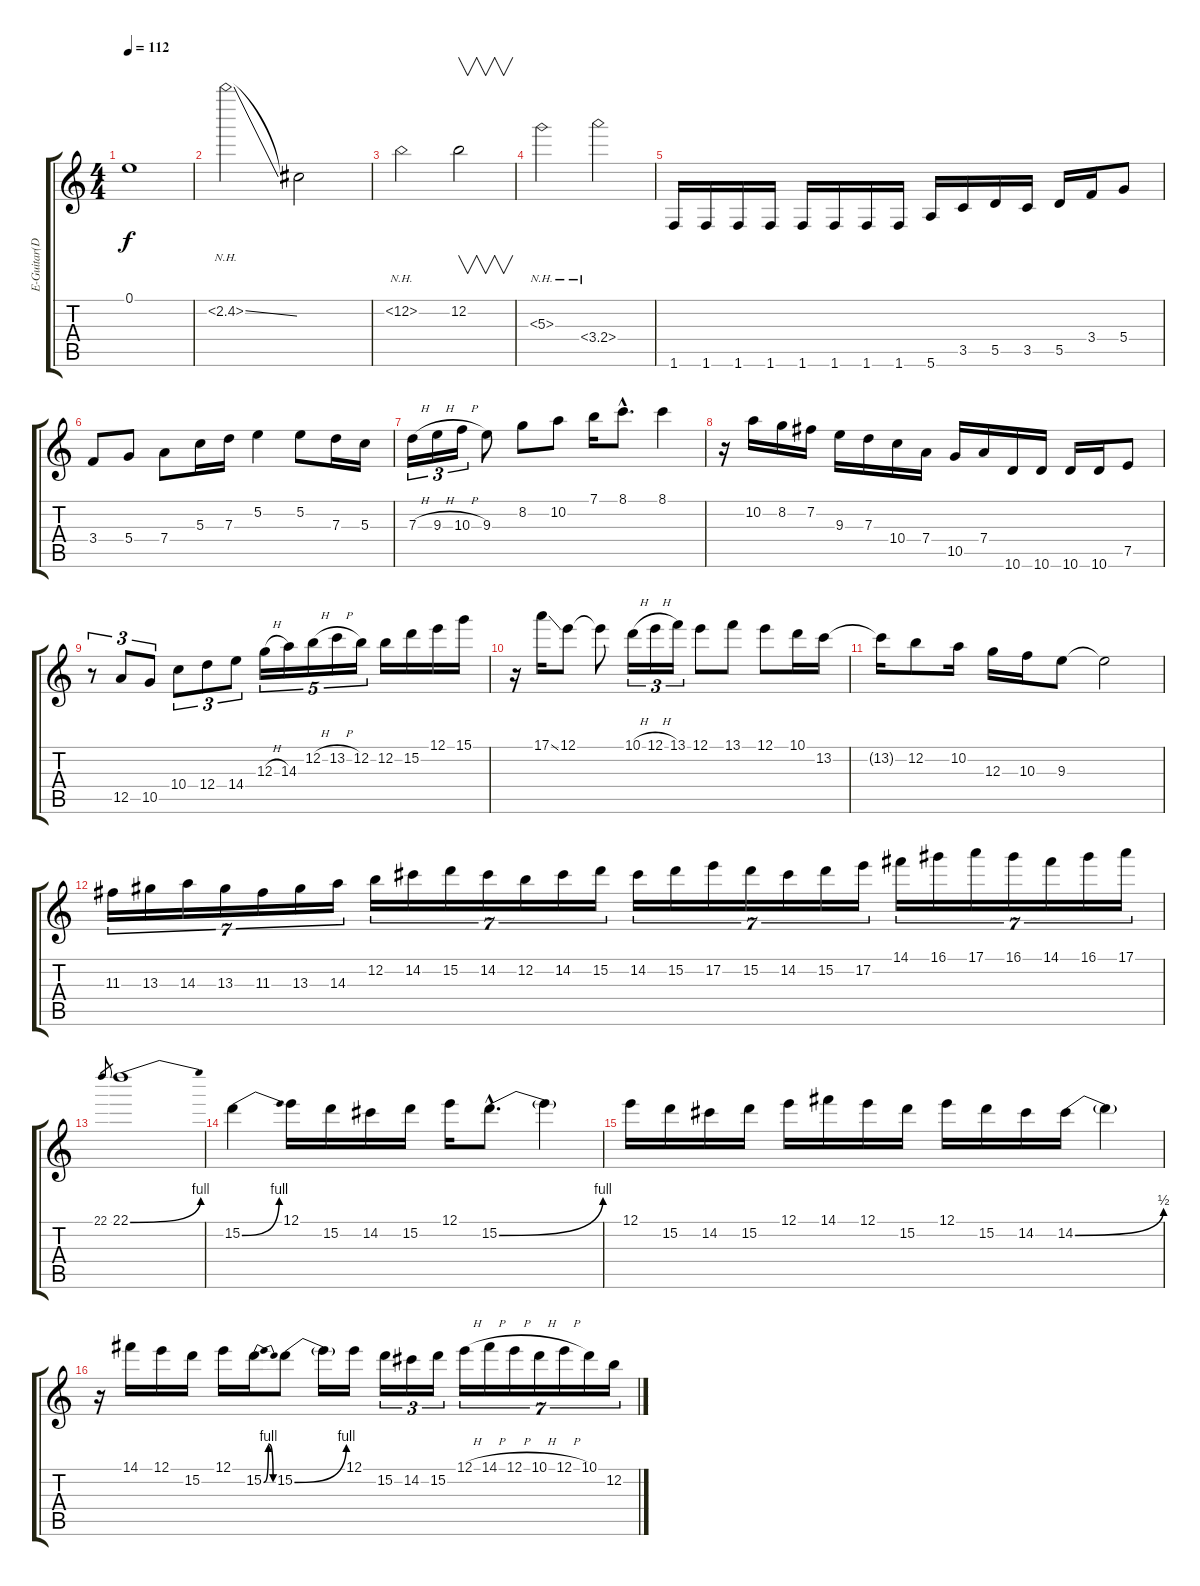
\track ("E-Guitar(Distortion)" "E-Guitar(D") {instrument distortionguitar}
\staff {score tabs}
\tuning (E4 B3 G3 D3 A2 E2) {hide}
\ts (4 4)
\tempo 112
\clef g2
\ks c
0.1.1{dy f} |
2.2{nh ss}.2 2.2{t}.2 |
12.2{nh}.2 12.2.2{v} |
5.3{nh}.2 3.4{nh}.2 |
1.6.16 1.6.16 1.6.16 1.6.16 1.6.16 1.6.16 1.6.16 1.6.16 5.6.16 3.5.16 5.5.16 3.5.16 5.5.16 3.4.16 5.4.8 |
3.4.8 5.4.8 7.4.8 5.3.16 7.3.16 5.2.4 5.2.8 7.3.16 5.3.16 |
7.3{h}.16{tu (3 2)} 9.3{h}.16{tu (3 2)} 10.3{h}.16{tu (3 2)} 9.3.8 8.2.8 10.2.8 7.1.16 8.1{hac}.8{d} 8.1.4 |
r.16 10.2.16 8.2.16 7.2.16 9.3.16 7.3.16 10.4.16 7.4.16 10.5.16 7.4.16 10.6.16 10.6.16 10.6.16 10.6.16 7.5.8 |
r.8{tu (3 2)} 12.5.8{tu (3 2)} 10.5.8{tu (3 2)} 10.4.8{tu (3 2)} 12.4.8{tu (3 2)} 14.4.8{tu (3 2)} 12.3{h}.16{tu (5 4)} 14.3.16{tu (5 4)} 12.2{h}.16{tu (5 4)} 13.2{h}.16{tu (5 4)} 12.2.16{tu (5 4)} 12.2.16 15.2.16 12.1.16 15.1.16 |
r.16 17.1{ss}.16 12.1.8 12.1{t}.8 10.1{h}.16{tu (3 2)} 12.1{h}.16{tu (3 2)} 13.1.16{tu (3 2)} 12.1.8 13.1.8 12.1.8 10.1.16 13.2.16 |
13.2{t}.16 12.2.8 10.2.16 12.3.16 10.3.16 9.3.8 9.3{t}.2 |
11.3.16{tu (7 4)} 13.3.16{tu (7 4)} 14.3.16{tu (7 4)} 13.3.16{tu (7 4)} 11.3.16{tu (7 4)} 13.3.16{tu (7 4)} 14.3.16{tu (7 4)} 12.2.16{tu (7 4)} 14.2.16{tu (7 4)} 15.2.16{tu (7 4)} 14.2.16{tu (7 4)} 12.2.16{tu (7 4)} 14.2.16{tu (7 4)} 15.2.16{tu (7 4)} 14.2.16{tu (7 4)} 15.2.16{tu (7 4)} 17.2.16{tu (7 4)} 15.2.16{tu (7 4)} 14.2.16{tu (7 4)} 15.2.16{tu (7 4)} 17.2.16{tu (7 4)} 14.1.16{tu (7 4)} 16.1.16{tu (7 4)} 17.1.16{tu (7 4)} 16.1.16{tu (7 4)} 14.1.16{tu (7 4)} 16.1.16{tu (7 4)} 17.1.16{tu (7 4)} |
22.1.8{gr} 22.1{be (bend 0 0 60 4)}.1 |
15.2{be (bend 0 0 60 4)}.4 12.1.16 15.2.16 14.2.16 15.2.16 12.1.16 15.2{be (bend 0 0 60 4) hac}.8{d} 15.2{t}.4 |
12.1.16 15.2.16 14.2.16 15.2.16 12.1.16 14.1.16 12.1.16 15.2.16 12.1.16 15.2.16 14.2.16 14.2{be (bend 0 0 60 2)}.16 14.2{t}.4 |
r.16 14.1.16 12.1.16 15.2.16 12.1.16 15.2{be (bendrelease 0 0 30 4 30 4 60 0)}.16 15.2{be (bend 0 0 60 4)}.8 15.2{t}.16 12.1.16 15.2.16{tu (3 2)} 14.2.16{tu (3 2)} 15.2.16{tu (3 2)} 12.1{h}.16{tu (7 4)} 14.1{h}.16{tu (7 4)} 12.1{h}.16{tu (7 4)} 10.1{h}.16{tu (7 4)} 12.1{h}.16{tu (7 4)} 10.1.16{tu (7 4)} 12.2.16{tu (7 4)}
